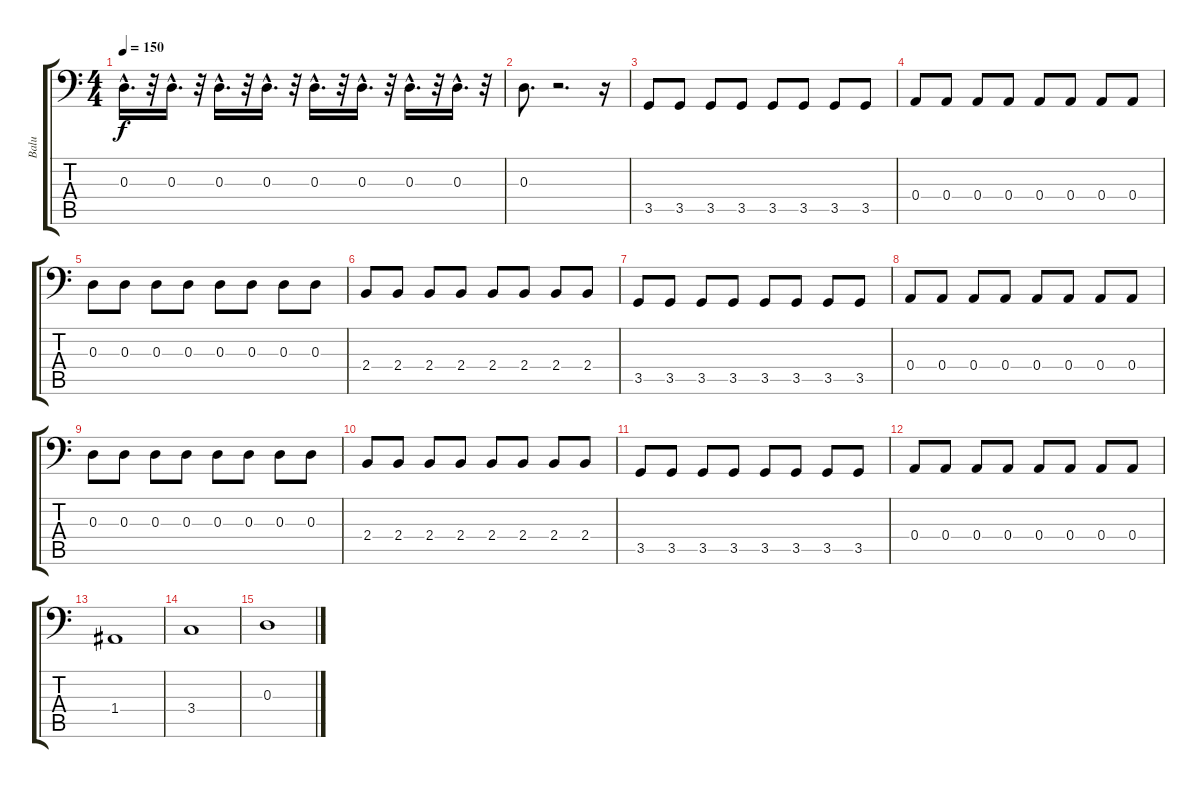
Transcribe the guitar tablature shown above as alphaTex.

\track ("Balu" "Balu") {instrument electricbasspick}
\staff {score tabs}
\tuning (C3 G2 D2 A1 E1 B0) {hide}
\ts (4 4)
\tempo 150
\clef f4
\ks c
0.3{hac}.16{d dy f} r.32 0.3{hac}.16{d} r.32 0.3{hac}.16{d} r.32 0.3{hac}.16{d} r.32 0.3{hac}.16{d} r.32 0.3{hac}.16{d} r.32 0.3{hac}.16{d} r.32 0.3{hac}.16{d} r.32 |
0.3.8{d} r.2{d} r.16 |
3.5.8 3.5.8 3.5.8 3.5.8 3.5.8 3.5.8 3.5.8 3.5.8 |
0.4.8 0.4.8 0.4.8 0.4.8 0.4.8 0.4.8 0.4.8 0.4.8 |
0.3.8 0.3.8 0.3.8 0.3.8 0.3.8 0.3.8 0.3.8 0.3.8 |
2.4.8 2.4.8 2.4.8 2.4.8 2.4.8 2.4.8 2.4.8 2.4.8 |
3.5.8 3.5.8 3.5.8 3.5.8 3.5.8 3.5.8 3.5.8 3.5.8 |
0.4.8 0.4.8 0.4.8 0.4.8 0.4.8 0.4.8 0.4.8 0.4.8 |
0.3.8 0.3.8 0.3.8 0.3.8 0.3.8 0.3.8 0.3.8 0.3.8 |
2.4.8 2.4.8 2.4.8 2.4.8 2.4.8 2.4.8 2.4.8 2.4.8 |
3.5.8 3.5.8 3.5.8 3.5.8 3.5.8 3.5.8 3.5.8 3.5.8 |
0.4.8 0.4.8 0.4.8 0.4.8 0.4.8 0.4.8 0.4.8 0.4.8 |
1.4.1 |
3.4.1 |
0.3.1
